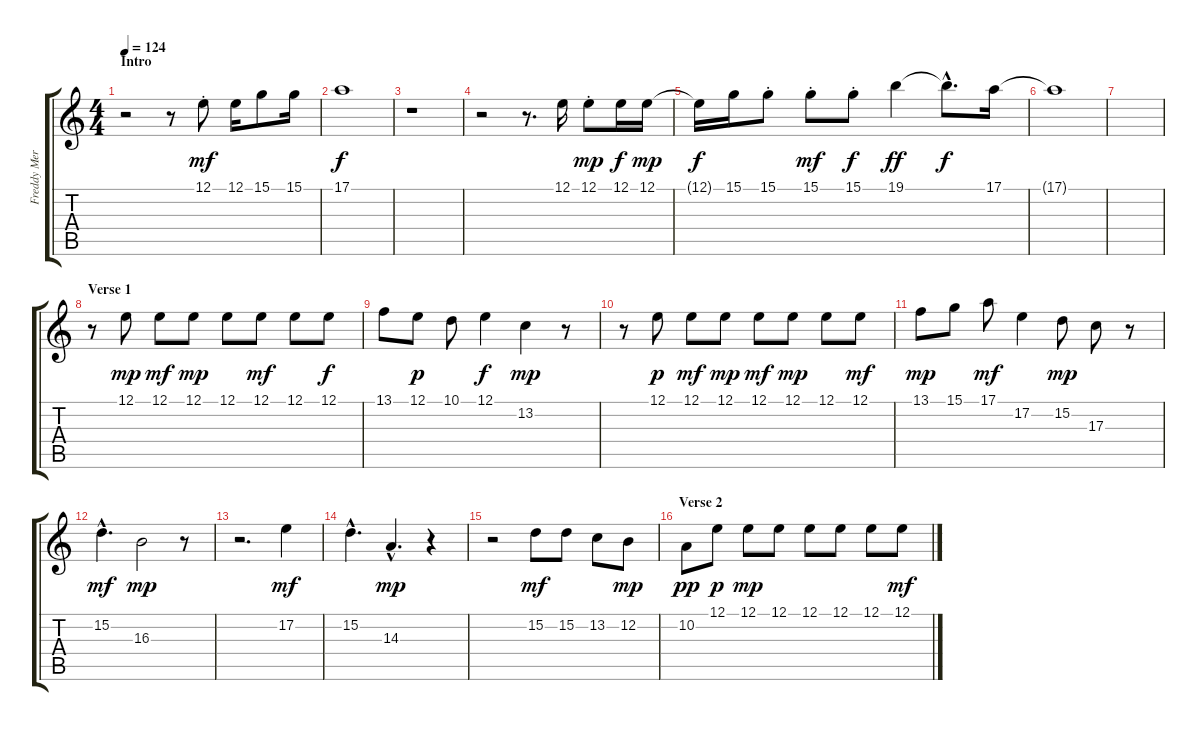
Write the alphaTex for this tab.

\track ("Freddy Mercury / Vocals" "Freddy Mer") {instrument harmonica}
\staff {score tabs}
\tuning (E4 B3 G3 D3 A2 E2) {hide}
\ts (4 4)
\section ("" "Intro")
\tempo 124
\clef g2
\ks c
r.2{dy mf instrument harmonica} r.8 12.1{st}.8 12.1.16 15.1.8 15.1.16 |
17.1.1{dy f} |
r.1 |
r.2 r.8{d} 12.1.16 12.1{st}.8{dy mp} 12.1.16{dy f} 12.1.16{dy mp} |
12.1{t}.16{dy f} 15.1.16 15.1{st}.8 15.1{st}.8{dy mf} 15.1{st}.8{dy f} 19.1.4{dy ff} 19.1{hac t}.8{d dy f} 17.1.16 |
17.1{t}.1 |
|
\section ("" "Verse 1")
r.8 12.1.8{dy mp} 12.1.8{dy mf} 12.1.8{dy mp} 12.1.8 12.1.8{dy mf} 12.1.8 12.1.8{dy f} |
13.1.8 12.1.8{dy p} 10.1.8 12.1.4{dy f} 13.2.4{dy mp} r.8 |
r.8 12.1.8{dy p} 12.1.8{dy mf} 12.1.8{dy mp} 12.1.8{dy mf} 12.1.8{dy mp} 12.1.8 12.1.8{dy mf} |
13.1.8{dy mp} 15.1.8 17.1.8{dy mf} 17.2.4 15.2.8{dy mp} 17.3.8 r.8 |
15.2{hac}.4{d dy mf} 16.3.2{dy mp} r.8 |
r.2{d} 17.2.4{dy mf} |
15.2{hac}.4{d} 14.3{hac}.4{d dy mp} r.4 |
r.2 15.2.8{dy mf} 15.2.8 13.2.8 12.2.8{dy mp} |
\section ("" "Verse 2")
10.2.8{dy pp} 12.1.8{dy p} 12.1.8{dy mp} 12.1.8 12.1.8 12.1.8 12.1.8 12.1.8{dy mf}
